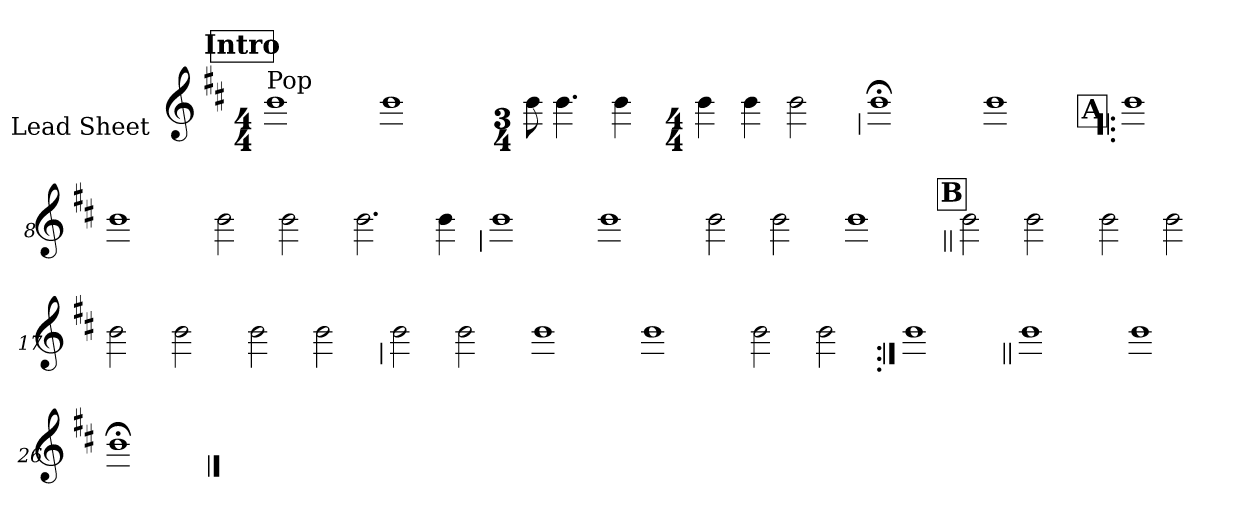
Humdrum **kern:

**kern
*part1
*staff1
*I"Lead Sheet
*stria0
*clefG2
*k[f#c#]
*D:
*M4/4
*MM65
!!LO:REH:place=s1:a:t=Intro
=1||
!LO:TX:a:t=Pop
1b
=2-
1b
=3-
*M3/4
8b
4.b
4b
=4-
*M4/4
4b
4b
2b
!!LO:LB:g=z
=5
1b;
=6-
1b
!!LO:LB:g=z
!!LO:REH:place=s1:a:t=A
=7!|:
1b
=8-
1b
=9-
2b
2b
=10-
2.b
4b
!!LO:LB:g=z
=11
1b
=12-
1b
=13-
2b
2b
=14-
1b
!!LO:LB:g=z
!!LO:REH:place=s1:a:t=B
=15||
2b
2b
=16-
2b
2b
=17-
2b
2b
=18-
2b
2b
!!LO:LB:g=z
=19
2b
2b
=20-
1b
=21-
1b
=22-
2b
2b
!!LO:LB:g=z
=23:|!
1b
!!LO:LB:g=z
=24||
1b
=25-
1b
=26-
1b;
==
*-
